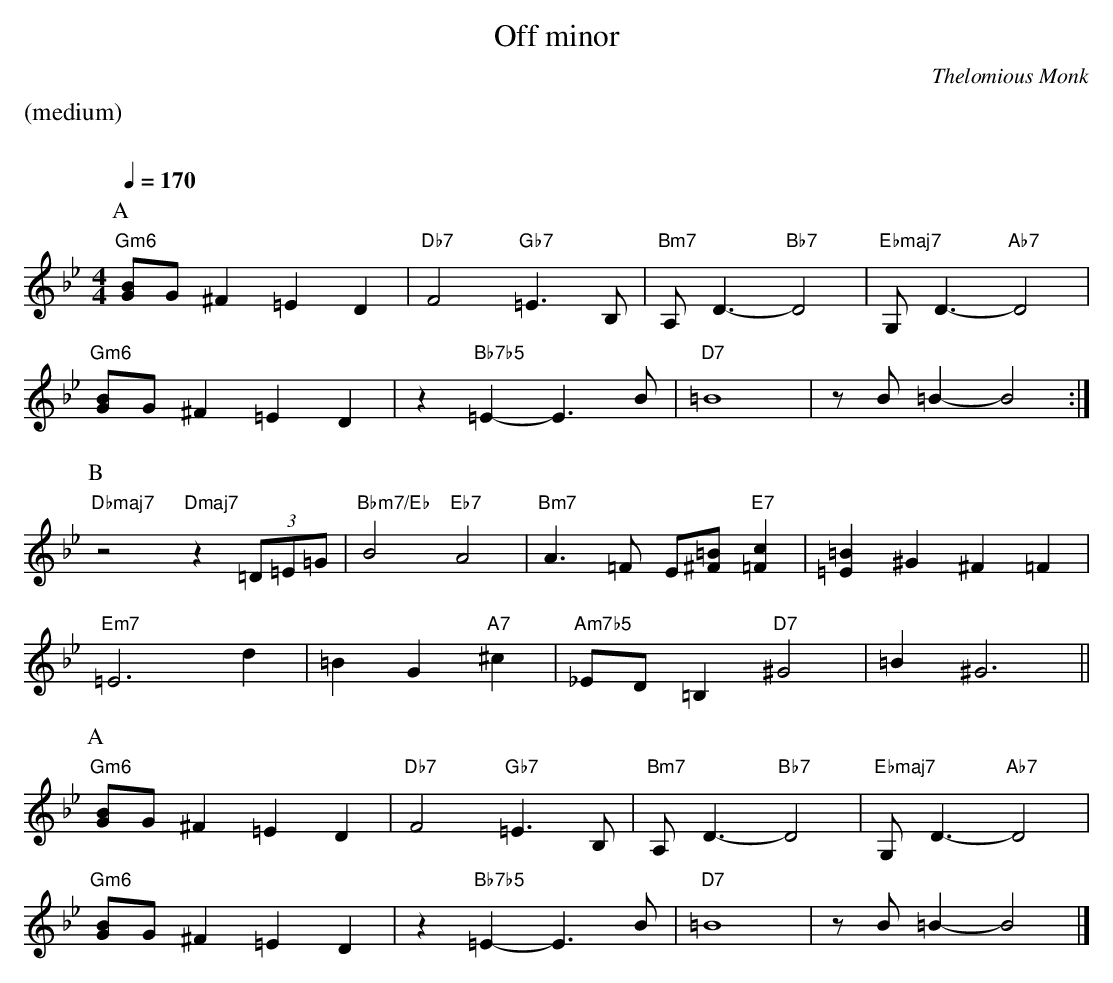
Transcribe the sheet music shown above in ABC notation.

X:1
T:Off minor
M:4/4
L:1/4
C:Thelomious Monk
Q:1/4=170
K:Gm
%%text (medium)
%%vskip 20
P:A
"Gm6"[B/G/]G/^F=ED | "Db7"F2"Gb7"=E>B, | "Bm7"A,<D-"Bb7"D2 | "Ebmaj7"G,<D-"Ab7"D2 |
"Gm6"[B/G/]G/^F=ED | z"Bb7b5"=E-E>B | "D7"=B4 | z/B/=B-B2 :|
P:B
"Dbmaj7"z2"Dmaj7"z(3=D/=E/=G/ | "Bbm7/Eb"B2"Eb7"A2 |\
"Bm7"A>=F E/[^F/=B/]"E7"[=Fc] | [=E=B]^G^F=F |
"Em7"=E3d | =BG"A7"^c | "Am7b5"_E/D/=B,"D7"^G2|=B^G3 ||
P:A
"Gm6"[B/G/]G/^F=ED | "Db7"F2"Gb7"=E>B, | "Bm7"A,<D-"Bb7"D2 | "Ebmaj7"G,<D-"Ab7"D2 |
"Gm6"[B/G/]G/^F=ED | z"Bb7b5"=E-E>B | "D7"=B4 | z/B/=B-B2 |]
